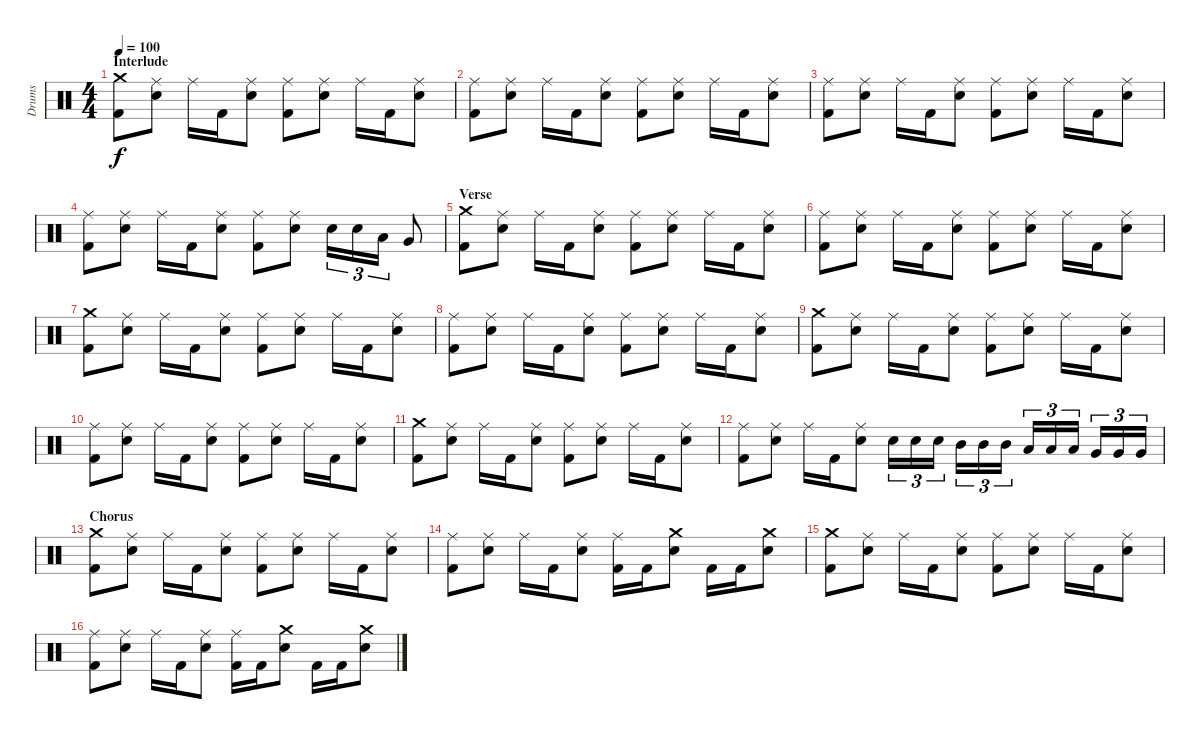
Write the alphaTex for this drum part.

\track ("Drums" "Drums") {instrument percussion}
\staff {score}
\articulation defaults
\ts (4 4)
\section ("" "Interlude")
\tempo 100
\clef neutral
\ks c
("Crash medium (hit)" "Kick (hit) 2").8{dy f} ("Ride (middle)" "Electric Snare (hit)").8 "Ride (middle)".16 "Kick (hit) 2".16 ("Ride (middle)" "Electric Snare (hit)").8 ("Ride (middle)" "Kick (hit) 2").8 ("Ride (middle)" "Electric Snare (hit)").8 "Ride (middle)".16 "Kick (hit) 2".16 ("Ride (middle)" "Electric Snare (hit)").8 |
("Ride (middle)" "Kick (hit) 2").8 ("Ride (middle)" "Electric Snare (hit)").8 "Ride (middle)".16 "Kick (hit) 2".16 ("Ride (middle)" "Electric Snare (hit)").8 ("Ride (middle)" "Kick (hit) 2").8 ("Ride (middle)" "Electric Snare (hit)").8 "Ride (middle)".16 "Kick (hit) 2".16 ("Ride (middle)" "Electric Snare (hit)").8 |
("Ride (middle)" "Kick (hit) 2").8 ("Ride (middle)" "Electric Snare (hit)").8 "Ride (middle)".16 "Kick (hit) 2".16 ("Ride (middle)" "Electric Snare (hit)").8 ("Ride (middle)" "Kick (hit) 2").8 ("Ride (middle)" "Electric Snare (hit)").8 "Ride (middle)".16 "Kick (hit) 2".16 ("Ride (middle)" "Electric Snare (hit)").8 |
("Ride (middle)" "Kick (hit) 2").8 ("Ride (middle)" "Electric Snare (hit)").8 "Ride (middle)".16 "Kick (hit) 2".16 ("Ride (middle)" "Electric Snare (hit)").8 ("Ride (middle)" "Kick (hit) 2").8 ("Ride (middle)" "Electric Snare (hit)").8 "Electric Snare (hit)".16{tu (3 2)} "Electric Snare (hit)".16{tu (3 2)} "Low Tom (hit)".16{tu (3 2)} "Very Low Tom (hit)".8 |
\section ("" "Verse")
("Crash medium (hit)" "Kick (hit) 2").8 ("Ride (middle)" "Electric Snare (hit)").8 "Ride (middle)".16 "Kick (hit) 2".16 ("Ride (middle)" "Electric Snare (hit)").8 ("Ride (middle)" "Kick (hit) 2").8 ("Ride (middle)" "Electric Snare (hit)").8 "Ride (middle)".16 "Kick (hit) 2".16 ("Ride (middle)" "Electric Snare (hit)").8 |
("Ride (middle)" "Kick (hit) 2").8 ("Ride (middle)" "Electric Snare (hit)").8 "Ride (middle)".16 "Kick (hit) 2".16 ("Ride (middle)" "Electric Snare (hit)").8 ("Ride (middle)" "Kick (hit) 2").8 ("Ride (middle)" "Electric Snare (hit)").8 "Ride (middle)".16 "Kick (hit) 2".16 ("Ride (middle)" "Electric Snare (hit)").8 |
("Crash medium (hit)" "Kick (hit) 2").8 ("Ride (middle)" "Electric Snare (hit)").8 "Ride (middle)".16 "Kick (hit) 2".16 ("Ride (middle)" "Electric Snare (hit)").8 ("Ride (middle)" "Kick (hit) 2").8 ("Ride (middle)" "Electric Snare (hit)").8 "Ride (middle)".16 "Kick (hit) 2".16 ("Ride (middle)" "Electric Snare (hit)").8 |
("Ride (middle)" "Kick (hit) 2").8 ("Ride (middle)" "Electric Snare (hit)").8 "Ride (middle)".16 "Kick (hit) 2".16 ("Ride (middle)" "Electric Snare (hit)").8 ("Ride (middle)" "Kick (hit) 2").8 ("Ride (middle)" "Electric Snare (hit)").8 "Ride (middle)".16 "Kick (hit) 2".16 ("Ride (middle)" "Electric Snare (hit)").8 |
("Crash medium (hit)" "Kick (hit) 2").8 ("Ride (middle)" "Electric Snare (hit)").8 "Ride (middle)".16 "Kick (hit) 2".16 ("Ride (middle)" "Electric Snare (hit)").8 ("Ride (middle)" "Kick (hit) 2").8 ("Ride (middle)" "Electric Snare (hit)").8 "Ride (middle)".16 "Kick (hit) 2".16 ("Ride (middle)" "Electric Snare (hit)").8 |
("Ride (middle)" "Kick (hit) 2").8 ("Ride (middle)" "Electric Snare (hit)").8 "Ride (middle)".16 "Kick (hit) 2".16 ("Ride (middle)" "Electric Snare (hit)").8 ("Ride (middle)" "Kick (hit) 2").8 ("Ride (middle)" "Electric Snare (hit)").8 "Ride (middle)".16 "Kick (hit) 2".16 ("Ride (middle)" "Electric Snare (hit)").8 |
("Crash medium (hit)" "Kick (hit) 2").8 ("Ride (middle)" "Electric Snare (hit)").8 "Ride (middle)".16 "Kick (hit) 2".16 ("Ride (middle)" "Electric Snare (hit)").8 ("Ride (middle)" "Kick (hit) 2").8 ("Ride (middle)" "Electric Snare (hit)").8 "Ride (middle)".16 "Kick (hit) 2".16 ("Ride (middle)" "Electric Snare (hit)").8 |
("Ride (middle)" "Kick (hit) 2").8 ("Ride (middle)" "Electric Snare (hit)").8 "Ride (middle)".16 "Kick (hit) 2".16 ("Ride (middle)" "Electric Snare (hit)").8 "Electric Snare (hit)".16{tu (3 2)} "Electric Snare (hit)".16{tu (3 2)} "Electric Snare (hit)".16{tu (3 2)} "Mid Tom (hit)".16{tu (3 2)} "Mid Tom (hit)".16{tu (3 2)} "Mid Tom (hit)".16{tu (3 2)} "Low Tom (hit)".16{tu (3 2)} "Low Tom (hit)".16{tu (3 2)} "Low Tom (hit)".16{tu (3 2)} "Very Low Tom (hit)".16{tu (3 2)} "Very Low Tom (hit)".16{tu (3 2)} "Very Low Tom (hit)".16{tu (3 2)} |
\section ("" "Chorus")
("Crash medium (hit)" "Kick (hit) 2").8 ("Ride (middle)" "Electric Snare (hit)").8 "Ride (middle)".16 "Kick (hit) 2".16 ("Ride (middle)" "Electric Snare (hit)").8 ("Ride (middle)" "Kick (hit) 2").8 ("Ride (middle)" "Electric Snare (hit)").8 "Ride (middle)".16 "Kick (hit) 2".16 ("Ride (middle)" "Electric Snare (hit)").8 |
("Ride (middle)" "Kick (hit) 2").8 ("Ride (middle)" "Electric Snare (hit)").8 "Ride (middle)".16 "Kick (hit) 2".16 ("Ride (middle)" "Electric Snare (hit)").8 ("Ride (middle)" "Kick (hit) 2").16 "Kick (hit) 2".16 ("Crash medium (hit)" "Electric Snare (hit)").8 "Kick (hit) 2".16 "Kick (hit) 2".16 ("Crash medium (hit)" "Electric Snare (hit)").8 |
("Crash medium (hit)" "Kick (hit) 2").8 ("Ride (middle)" "Electric Snare (hit)").8 "Ride (middle)".16 "Kick (hit) 2".16 ("Ride (middle)" "Electric Snare (hit)").8 ("Ride (middle)" "Kick (hit) 2").8 ("Ride (middle)" "Electric Snare (hit)").8 "Ride (middle)".16 "Kick (hit) 2".16 ("Ride (middle)" "Electric Snare (hit)").8 |
("Ride (middle)" "Kick (hit) 2").8 ("Ride (middle)" "Electric Snare (hit)").8 "Ride (middle)".16 "Kick (hit) 2".16 ("Ride (middle)" "Electric Snare (hit)").8 ("Ride (middle)" "Kick (hit) 2").16 "Kick (hit) 2".16 ("Crash medium (hit)" "Electric Snare (hit)").8 "Kick (hit) 2".16 "Kick (hit) 2".16 ("Crash medium (hit)" "Electric Snare (hit)").8
